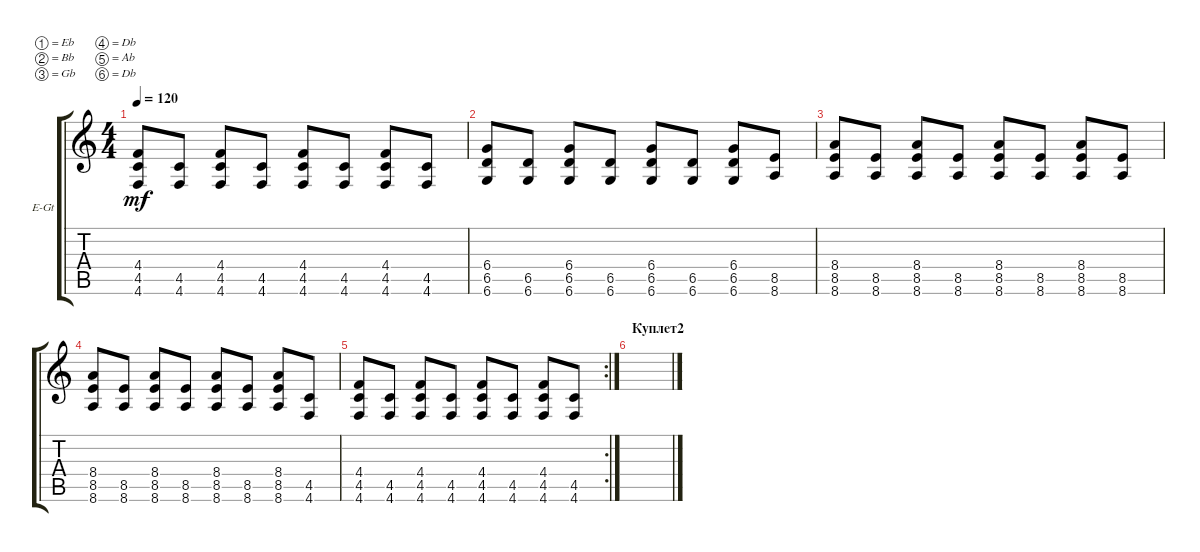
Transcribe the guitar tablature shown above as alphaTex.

\defaultSystemsLayout 4
\bracketExtendMode groupsimilarinstruments
\firstSystemTrackNameOrientation horizontal
\otherSystemsTrackNameOrientation horizontal
\track ("Electric Guitar" "E-Gt") {instrument distortionguitar}
\staff {score tabs}
\tuning (Eb4 Bb3 Gb3 Db3 Ab2 Db2)
\ts (4 4)
\tempo 120
\clef g2
\ks c
(4.6 4.4 4.5).8{dy mf} (4.6 4.5).8 (4.6 4.4 4.5).8 (4.6 4.5).8 (4.6 4.4 4.5).8 (4.6 4.5).8 (4.6 4.4 4.5).8 (4.6 4.5).8 |
(6.6 6.5 6.4).8 (6.6 6.5).8 (6.6 6.5 6.4).8 (6.6 6.5).8 (6.6 6.5 6.4).8 (6.6 6.5).8 (6.6 6.5 6.4).8 (8.6 8.5).8 |
(8.6 8.5 8.4).8 (8.6 8.5).8 (8.6 8.5 8.4).8 (8.6 8.5).8 (8.6 8.5 8.4).8 (8.6 8.5).8 (8.6 8.5 8.4).8 (8.6 8.5).8 |
(8.6 8.5 8.4).8 (8.6 8.5).8 (8.6 8.5 8.4).8 (8.6 8.5).8 (8.6 8.5 8.4).8 (8.6 8.5).8 (8.6 8.5 8.4).8 (4.6 4.5).8 |
\rc 2
(4.6 4.4 4.5).8 (4.6 4.5).8 (4.6 4.4 4.5).8 (4.6 4.5).8 (4.6 4.4 4.5).8 (4.6 4.5).8 (4.6 4.4 4.5).8 (4.6 4.5).8 |
\section ("" "Куплет2")
